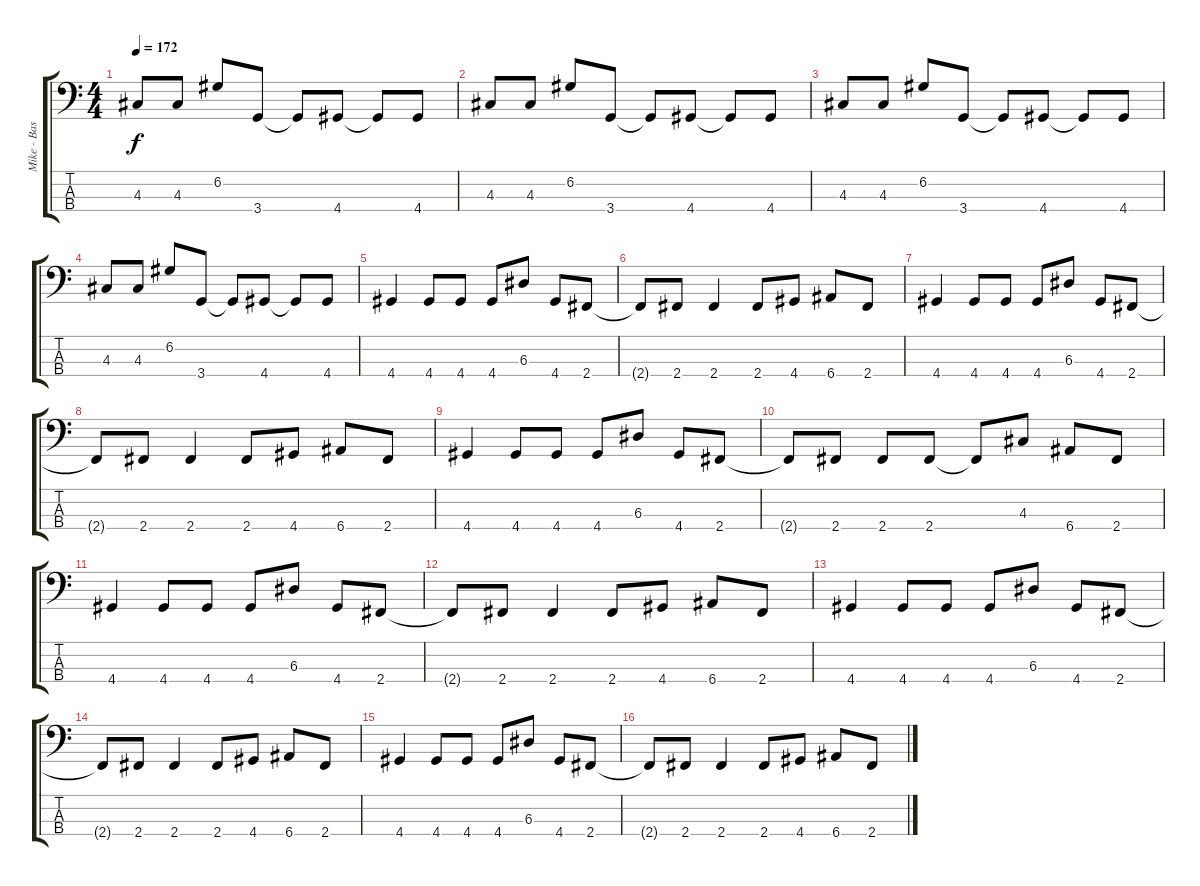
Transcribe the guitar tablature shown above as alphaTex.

\track ("Mike - Bass Guitar" "Mike - Bas") {instrument electricbassfinger}
\staff {score tabs}
\tuning (G2 D2 A1 E1) {hide}
\ts (4 4)
\tempo 172
\clef f4
\ks c
4.3.8{dy f instrument electricbassfinger} 4.3.8 6.2.8 3.4.8 3.4{t}.8 4.4.8 4.4{t}.8 4.4.8 |
4.3.8 4.3.8 6.2.8 3.4.8 3.4{t}.8 4.4.8 4.4{t}.8 4.4.8 |
4.3.8 4.3.8 6.2.8 3.4.8 3.4{t}.8 4.4.8 4.4{t}.8 4.4.8 |
4.3.8 4.3.8 6.2.8 3.4.8 3.4{t}.8 4.4.8 4.4{t}.8 4.4.8 |
4.4.4 4.4.8 4.4.8 4.4.8 6.3.8 4.4.8 2.4.8 |
2.4{t}.8 2.4.8 2.4.4 2.4.8 4.4.8 6.4.8 2.4.8 |
4.4.4 4.4.8 4.4.8 4.4.8 6.3.8 4.4.8 2.4.8 |
2.4{t}.8 2.4.8 2.4.4 2.4.8 4.4.8 6.4.8 2.4.8 |
4.4.4 4.4.8 4.4.8 4.4.8 6.3.8 4.4.8 2.4.8 |
2.4{t}.8 2.4.8 2.4.8 2.4.8 2.4{t}.8 4.3.8 6.4.8 2.4.8 |
4.4.4 4.4.8 4.4.8 4.4.8 6.3.8 4.4.8 2.4.8 |
2.4{t}.8 2.4.8 2.4.4 2.4.8 4.4.8 6.4.8 2.4.8 |
4.4.4 4.4.8 4.4.8 4.4.8 6.3.8 4.4.8 2.4.8 |
2.4{t}.8 2.4.8 2.4.4 2.4.8 4.4.8 6.4.8 2.4.8 |
4.4.4 4.4.8 4.4.8 4.4.8 6.3.8 4.4.8 2.4.8 |
2.4{t}.8 2.4.8 2.4.4 2.4.8 4.4.8 6.4.8 2.4.8
